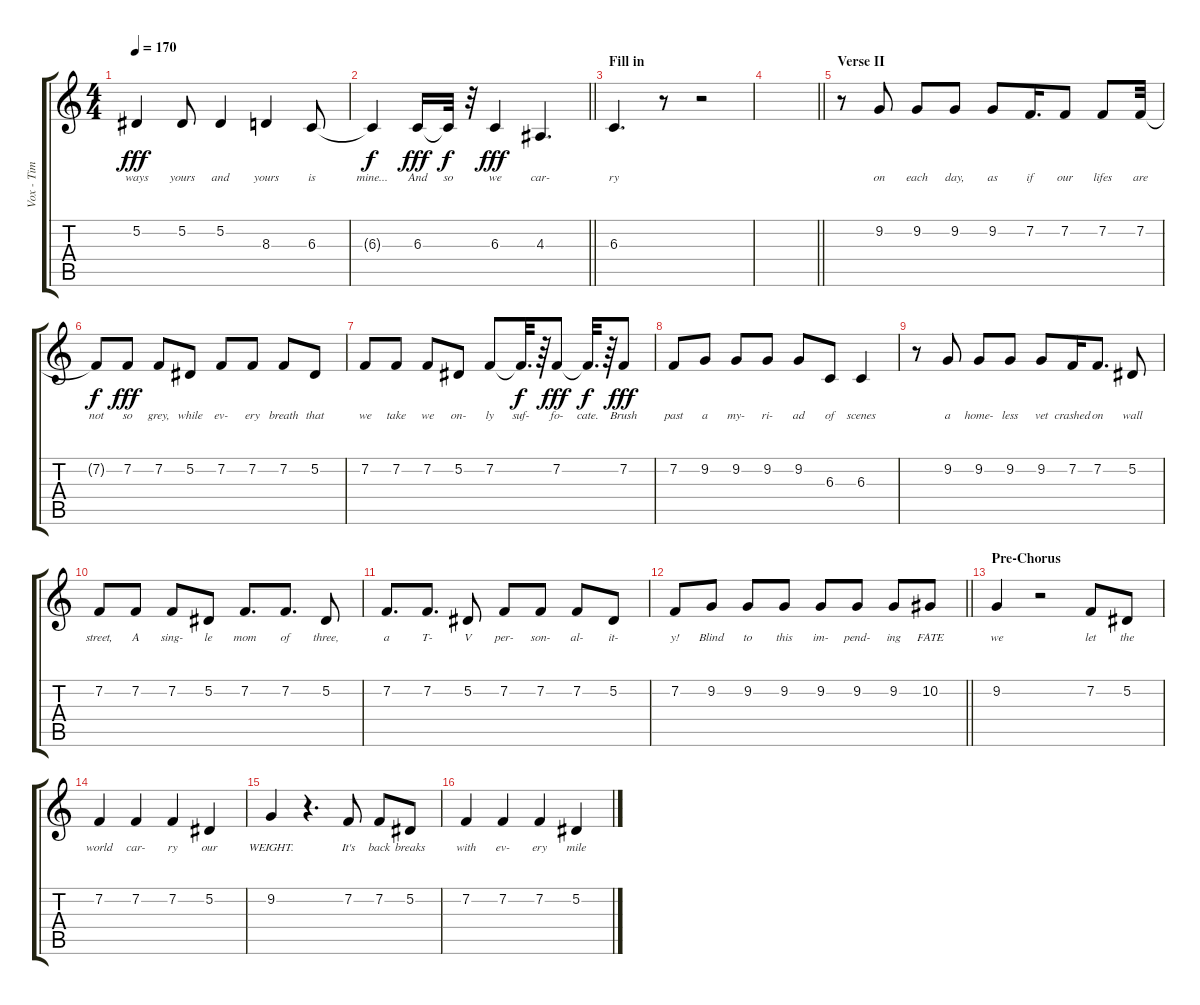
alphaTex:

\track ("Vox - Tim" "Vox - Tim") {instrument oboe}
\staff {score tabs}
\tuning (Eb4 Bb3 Gb3 Db3 Ab2 Eb2) {hide}
\ts (4 4)
\tempo 170
\clef g2
\ks c
5.2.4{lyrics (0 "ways") lyrics (1 "") lyrics (2 "") lyrics (3 "") lyrics (4 "") dy fff} 5.2.8{lyrics (0 "yours") lyrics (1 "") lyrics (2 "") lyrics (3 "") lyrics (4 "")} 5.2.4{lyrics (0 "and") lyrics (1 "") lyrics (2 "") lyrics (3 "") lyrics (4 "")} 8.3.4{lyrics (0 "yours") lyrics (1 "") lyrics (2 "") lyrics (3 "") lyrics (4 "")} 6.3.8{lyrics (0 "is") lyrics (1 "") lyrics (2 "") lyrics (3 "") lyrics (4 "")} |
\barLineRight lightlight
6.3{t}.4{lyrics (0 "mine...") lyrics (1 "") lyrics (2 "") lyrics (3 "") lyrics (4 "") dy f} 6.3.16{lyrics (0 "And") lyrics (1 "") lyrics (2 "") lyrics (3 "") lyrics (4 "") dy fff} 6.3{t}.32{lyrics (0 "so") lyrics (1 "") lyrics (2 "") lyrics (3 "") lyrics (4 "") dy f} r.32 6.3.4{lyrics (0 "we") lyrics (1 "") lyrics (2 "") lyrics (3 "") lyrics (4 "") dy fff} 4.3.4{d lyrics (0 "car-") lyrics (1 "") lyrics (2 "") lyrics (3 "") lyrics (4 "")} |
\section ("" "Fill in")
6.3.4{d lyrics (0 "ry") lyrics (1 "") lyrics (2 "") lyrics (3 "") lyrics (4 "")} r.8 r.2 |
\barLineRight lightlight
|
\section ("" "Verse II")
r.8 9.2.8{lyrics (0 "on") lyrics (1 "") lyrics (2 "") lyrics (3 "") lyrics (4 "")} 9.2.8{lyrics (0 "each") lyrics (1 "") lyrics (2 "") lyrics (3 "") lyrics (4 "")} 9.2.8{lyrics (0 "day,") lyrics (1 "") lyrics (2 "") lyrics (3 "") lyrics (4 "")} 9.2.8{lyrics (0 "as") lyrics (1 "") lyrics (2 "") lyrics (3 "") lyrics (4 "")} 7.2.16{d lyrics (0 "if") lyrics (1 "") lyrics (2 "") lyrics (3 "") lyrics (4 "")} 7.2.8{lyrics (0 "our") lyrics (1 "") lyrics (2 "") lyrics (3 "") lyrics (4 "")} 7.2.8{lyrics (0 "lifes") lyrics (1 "") lyrics (2 "") lyrics (3 "") lyrics (4 "")} 7.2.32{lyrics (0 "are") lyrics (1 "") lyrics (2 "") lyrics (3 "") lyrics (4 "")} |
7.2{t}.8{lyrics (0 "not") lyrics (1 "") lyrics (2 "") lyrics (3 "") lyrics (4 "") dy f} 7.2.8{lyrics (0 "so") lyrics (1 "") lyrics (2 "") lyrics (3 "") lyrics (4 "") dy fff} 7.2.8{lyrics (0 "grey,") lyrics (1 "") lyrics (2 "") lyrics (3 "") lyrics (4 "")} 5.2.8{lyrics (0 "while") lyrics (1 "") lyrics (2 "") lyrics (3 "") lyrics (4 "")} 7.2.8{lyrics (0 "ev-") lyrics (1 "") lyrics (2 "") lyrics (3 "") lyrics (4 "")} 7.2.8{lyrics (0 "ery") lyrics (1 "") lyrics (2 "") lyrics (3 "") lyrics (4 "")} 7.2.8{lyrics (0 "breath") lyrics (1 "") lyrics (2 "") lyrics (3 "") lyrics (4 "")} 5.2.8{lyrics (0 "that") lyrics (1 "") lyrics (2 "") lyrics (3 "") lyrics (4 "")} |
7.2.8{lyrics (0 "we") lyrics (1 "") lyrics (2 "") lyrics (3 "") lyrics (4 "")} 7.2.8{lyrics (0 "take") lyrics (1 "") lyrics (2 "") lyrics (3 "") lyrics (4 "")} 7.2.8{lyrics (0 "we") lyrics (1 "") lyrics (2 "") lyrics (3 "") lyrics (4 "")} 5.2.8{lyrics (0 "on-") lyrics (1 "") lyrics (2 "") lyrics (3 "") lyrics (4 "")} 7.2.8{lyrics (0 "ly") lyrics (1 "") lyrics (2 "") lyrics (3 "") lyrics (4 "")} 7.2{t}.32{d lyrics (0 "suf-") lyrics (1 "") lyrics (2 "") lyrics (3 "") lyrics (4 "") dy f} r.64 7.2.8{lyrics (0 "fo-") lyrics (1 "") lyrics (2 "") lyrics (3 "") lyrics (4 "") dy fff} 7.2{t}.32{d lyrics (0 "cate.") lyrics (1 "") lyrics (2 "") lyrics (3 "") lyrics (4 "") dy f} r.64 7.2.8{lyrics (0 "Brush") lyrics (1 "") lyrics (2 "") lyrics (3 "") lyrics (4 "") dy fff} |
7.2.8{lyrics (0 "past") lyrics (1 "") lyrics (2 "") lyrics (3 "") lyrics (4 "")} 9.2.8{lyrics (0 "a") lyrics (1 "") lyrics (2 "") lyrics (3 "") lyrics (4 "")} 9.2.8{lyrics (0 "my-") lyrics (1 "") lyrics (2 "") lyrics (3 "") lyrics (4 "")} 9.2.8{lyrics (0 "ri-") lyrics (1 "") lyrics (2 "") lyrics (3 "") lyrics (4 "")} 9.2.8{lyrics (0 "ad") lyrics (1 "") lyrics (2 "") lyrics (3 "") lyrics (4 "")} 6.3.8{lyrics (0 "of") lyrics (1 "") lyrics (2 "") lyrics (3 "") lyrics (4 "")} 6.3.4{lyrics (0 "scenes") lyrics (1 "") lyrics (2 "") lyrics (3 "") lyrics (4 "")} |
r.8 9.2.8{lyrics (0 "a") lyrics (1 "") lyrics (2 "") lyrics (3 "") lyrics (4 "")} 9.2.8{lyrics (0 "home-") lyrics (1 "") lyrics (2 "") lyrics (3 "") lyrics (4 "")} 9.2.8{lyrics (0 "less") lyrics (1 "") lyrics (2 "") lyrics (3 "") lyrics (4 "")} 9.2.8{lyrics (0 "vet") lyrics (1 "") lyrics (2 "") lyrics (3 "") lyrics (4 "")} 7.2.16{lyrics (0 "crashed") lyrics (1 "") lyrics (2 "") lyrics (3 "") lyrics (4 "")} 7.2.8{d lyrics (0 "on") lyrics (1 "") lyrics (2 "") lyrics (3 "") lyrics (4 "")} 5.2.8{lyrics (0 "wall") lyrics (1 "") lyrics (2 "") lyrics (3 "") lyrics (4 "")} |
7.2.8{lyrics (0 "street,") lyrics (1 "") lyrics (2 "") lyrics (3 "") lyrics (4 "")} 7.2.8{lyrics (0 "A") lyrics (1 "") lyrics (2 "") lyrics (3 "") lyrics (4 "")} 7.2.8{lyrics (0 "sing-") lyrics (1 "") lyrics (2 "") lyrics (3 "") lyrics (4 "")} 5.2.8{lyrics (0 "le") lyrics (1 "") lyrics (2 "") lyrics (3 "") lyrics (4 "")} 7.2.8{d lyrics (0 "mom") lyrics (1 "") lyrics (2 "") lyrics (3 "") lyrics (4 "")} 7.2.8{d lyrics (0 "of") lyrics (1 "") lyrics (2 "") lyrics (3 "") lyrics (4 "")} 5.2.8{lyrics (0 "three,") lyrics (1 "") lyrics (2 "") lyrics (3 "") lyrics (4 "")} |
7.2.8{d lyrics (0 "a") lyrics (1 "") lyrics (2 "") lyrics (3 "") lyrics (4 "")} 7.2.8{d lyrics (0 "T-") lyrics (1 "") lyrics (2 "") lyrics (3 "") lyrics (4 "")} 5.2.8{lyrics (0 "V") lyrics (1 "") lyrics (2 "") lyrics (3 "") lyrics (4 "")} 7.2.8{lyrics (0 "per-") lyrics (1 "") lyrics (2 "") lyrics (3 "") lyrics (4 "")} 7.2.8{lyrics (0 "son-") lyrics (1 "") lyrics (2 "") lyrics (3 "") lyrics (4 "")} 7.2.8{lyrics (0 "al-") lyrics (1 "") lyrics (2 "") lyrics (3 "") lyrics (4 "")} 5.2.8{lyrics (0 "it-") lyrics (1 "") lyrics (2 "") lyrics (3 "") lyrics (4 "")} |
\barLineRight lightlight
7.2.8{lyrics (0 "y!") lyrics (1 "") lyrics (2 "") lyrics (3 "") lyrics (4 "")} 9.2.8{lyrics (0 "Blind") lyrics (1 "") lyrics (2 "") lyrics (3 "") lyrics (4 "")} 9.2.8{lyrics (0 "to") lyrics (1 "") lyrics (2 "") lyrics (3 "") lyrics (4 "")} 9.2.8{lyrics (0 "this") lyrics (1 "") lyrics (2 "") lyrics (3 "") lyrics (4 "")} 9.2.8{lyrics (0 "im-") lyrics (1 "") lyrics (2 "") lyrics (3 "") lyrics (4 "")} 9.2.8{lyrics (0 "pend-") lyrics (1 "") lyrics (2 "") lyrics (3 "") lyrics (4 "")} 9.2.8{lyrics (0 "ing") lyrics (1 "") lyrics (2 "") lyrics (3 "") lyrics (4 "")} 10.2.8{lyrics (0 "FATE") lyrics (1 "") lyrics (2 "") lyrics (3 "") lyrics (4 "")} |
\section ("" "Pre-Chorus")
9.2.4{lyrics (0 "we") lyrics (1 "") lyrics (2 "") lyrics (3 "") lyrics (4 "")} r.2 7.2.8{lyrics (0 "let") lyrics (1 "") lyrics (2 "") lyrics (3 "") lyrics (4 "")} 5.2.8{lyrics (0 "the") lyrics (1 "") lyrics (2 "") lyrics (3 "") lyrics (4 "")} |
7.2.4{lyrics (0 "world") lyrics (1 "") lyrics (2 "") lyrics (3 "") lyrics (4 "")} 7.2.4{lyrics (0 "car-") lyrics (1 "") lyrics (2 "") lyrics (3 "") lyrics (4 "")} 7.2.4{lyrics (0 "ry") lyrics (1 "") lyrics (2 "") lyrics (3 "") lyrics (4 "")} 5.2.4{lyrics (0 "our") lyrics (1 "") lyrics (2 "") lyrics (3 "") lyrics (4 "")} |
9.2.4{lyrics (0 "WEIGHT.") lyrics (1 "") lyrics (2 "") lyrics (3 "") lyrics (4 "")} r.4{d} 7.2.8{lyrics (0 "It's") lyrics (1 "") lyrics (2 "") lyrics (3 "") lyrics (4 "")} 7.2.8{lyrics (0 "back") lyrics (1 "") lyrics (2 "") lyrics (3 "") lyrics (4 "")} 5.2.8{lyrics (0 "breaks") lyrics (1 "") lyrics (2 "") lyrics (3 "") lyrics (4 "")} |
7.2.4{lyrics (0 "with") lyrics (1 "") lyrics (2 "") lyrics (3 "") lyrics (4 "")} 7.2.4{lyrics (0 "ev-") lyrics (1 "") lyrics (2 "") lyrics (3 "") lyrics (4 "")} 7.2.4{lyrics (0 "ery") lyrics (1 "") lyrics (2 "") lyrics (3 "") lyrics (4 "")} 5.2.4{lyrics (0 "mile") lyrics (1 "") lyrics (2 "") lyrics (3 "") lyrics (4 "")}
